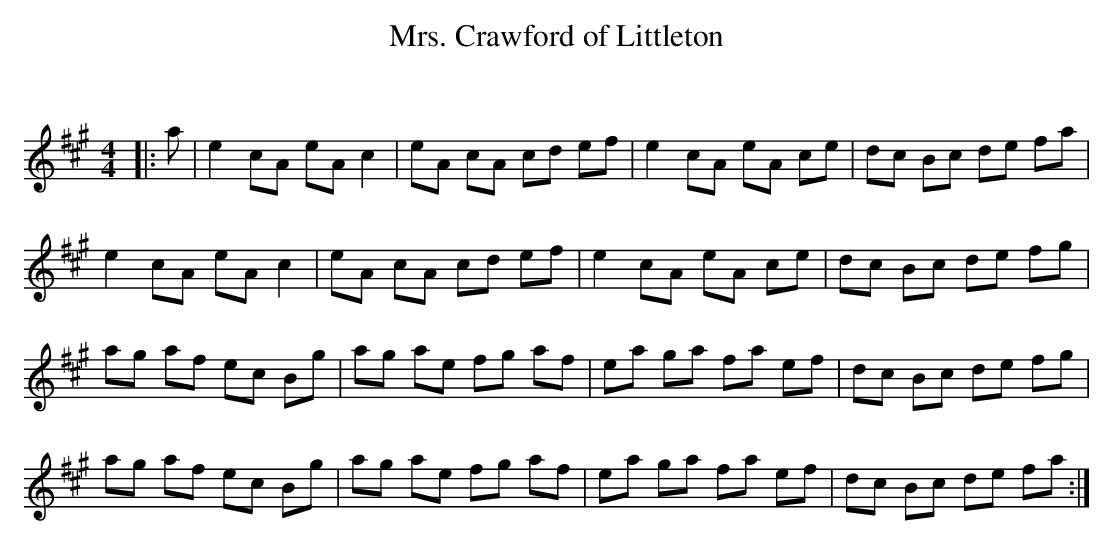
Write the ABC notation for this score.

X:1
T: Mrs. Crawford of Littleton
C:
Q: 232
K:A
M:4/4
L:1/8
|:a|e2 cA eA c2|eA cA cd ef|e2 cA eA ce|dc Bc de fa|
e2 cA eA c2|eA cA cd ef|e2 cA eA ce|dc Bc de fg|
ag af ec Bg|ag ae fg af|ea ga fa ef|dc Bc de fg|
ag af ec Bg|ag ae fg af|ea ga fa ef|dc Bc de fa:|
